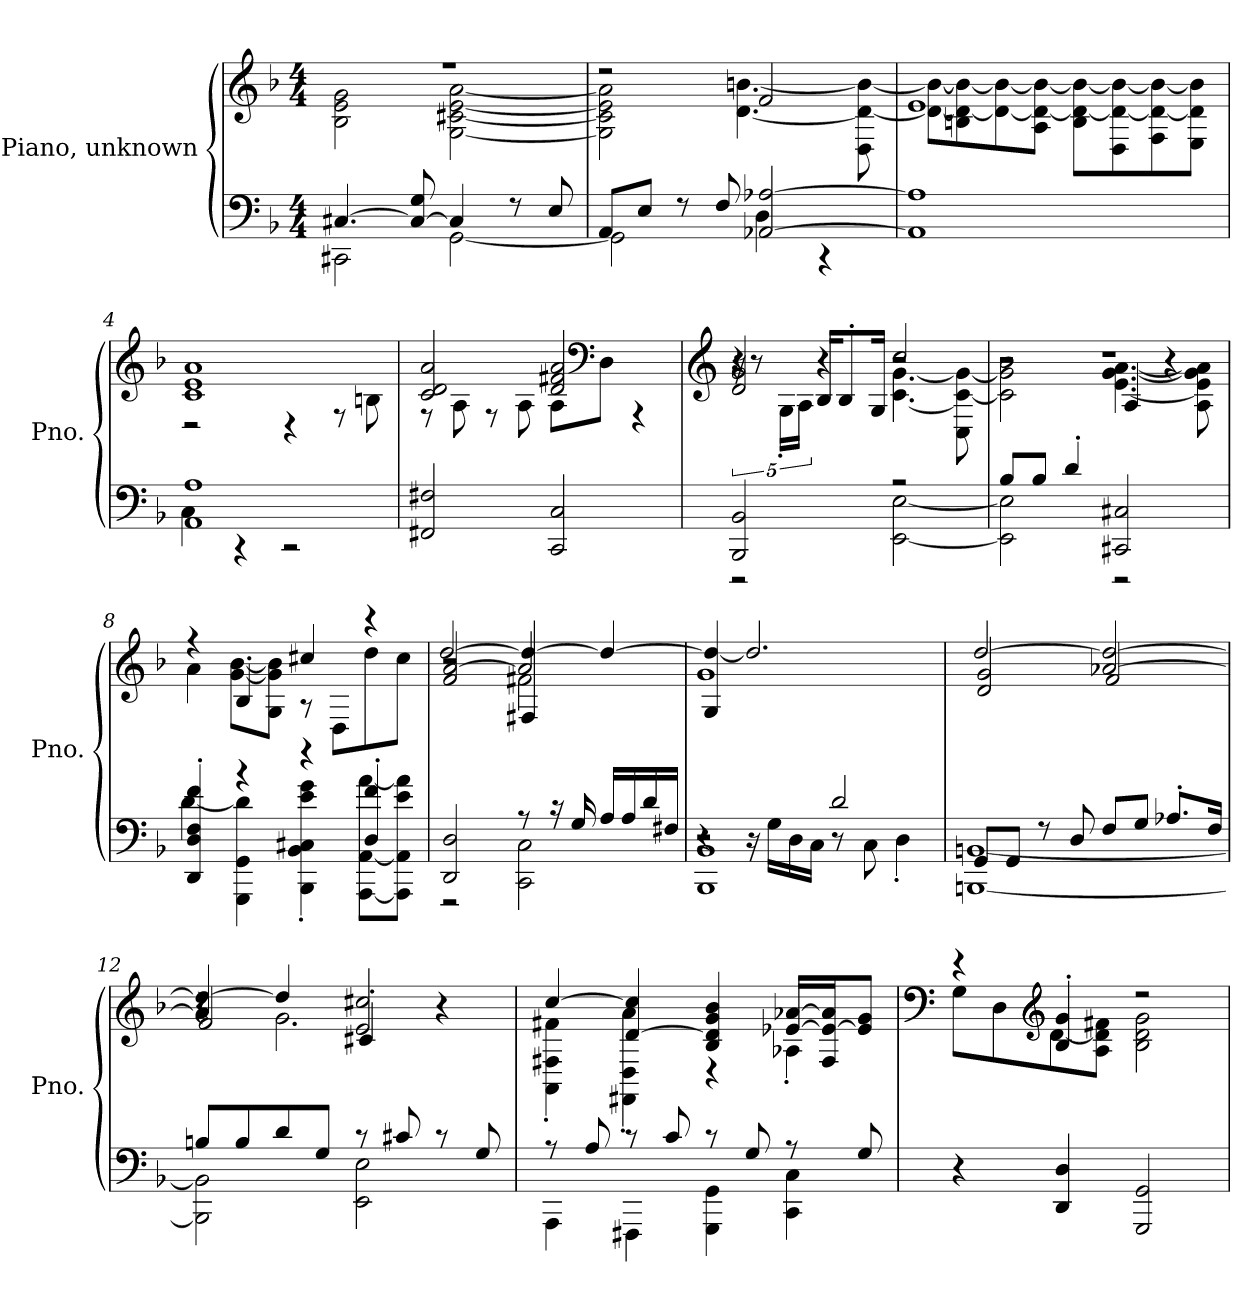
**kern	**kern
*part1	*part1
*staff2	*staff1
*I"Piano, unknown	*
*I'Pno.	*
*clefF4	*clefG2
*k[b-]	*k[b-]
*M4/4	*M4/4
*MM120	*MM120
=1	=1
*^	*^
[4.C#X/	2CC#X\	1r	2B-\ 2e\ 2g\
8C#/_ 8G/	.	.	.
4C#/]	[2GG\	.	[2G\ [2c#X\ [2e\ [2a\
8r	.	.	.
8E/	.	.	.
=2	=2	=2	=2
8AA/L	2GG\]	2r	2G\] 2c#\] 2e\] 2a\]
8E/J	.	.	.
8r	.	.	.
8F/	.	.	.
[2AA-X/ [2A-X/	4D\	2f/	[4.d\ [4.bn\
.	4r	.	.
.	.	.	8D\ 8d\_ 8b\_
*v	*v	*	*
=3	=3	=3
1AA-] 1A-]	1e	8d\_ 8b\_L
.	.	8Bn\ 8d\_ 8b\_
.	.	8d\_ 8b\_
.	.	8A\ 8d\_ 8b\_J
.	.	8B\ 8d\_ 8b\_L
.	.	8D\ 8d\_ 8b\_
.	.	8F\ 8d\_ 8b\_
.	.	8E\ 8d\] 8b\]J
=4	=4	=4
*^	*	*
1AA 1A	4C\	1c 1e 1a	2r
.	4r	.	.
.	2r	.	4r
.	.	.	8r
.	.	.	8Bn\
*v	*v	*	*
!!LO:LB:g=z	!!
=5	=5	=5
2FF#X/ 2F#X/	2c/ 2d/ 2a/	8r
.	.	8A\
.	.	8r
.	.	8A\
2CC/ 2C/	2d/ 2f#X/ 2a/	8A\L
*	*clefF4	*
.	.	8D\J
.	.	4r
*	*v	*v
=6	=6
*	*clefG2
*^	*^
*	*	*	*^
2BBB-/ 2BB-/	2r	2d/ 2g/	20r	4r
.	.	.	10r	.
.	.	.	20G'\LL	.
.	.	.	20A\JJ	.
.	.	.	4r	16B-/KL
.	.	.	.	8B-'/
.	.	.	.	16G/Jk
2r	[2EE\ [2E\	2cc/	[4.c\ [4.g\	2r
.	.	.	8C\ 8c\_ 8g\_	.
=7	=7	=7	=7	=7
8B-/L	2EE\] 2E\]	1r	2c\] 2g\] 2b-\	2r
8B-/J	.	.	.	.
4d'/	.	.	.	.
2CC#X/ 2C#X/	2r	.	[4.e\ [4.g\ [4.a\	4A/
.	.	.	.	4r
.	.	.	8A\ 8e\] 8g\] 8a\]	.
*	*	*	*v	*v
!!LO:LB:g=z
=8	=8	=8	=8
4DD/' 4D/' 4F/' 4f/'	[4d\	4r	4a\
4r	4GGG\ 4GG\ 4d\]	4B-'/	[8g\ [8b-\L
.	.	.	8G\ 8g\] 8b-\]J
4r	4BBB-\' 4BB-\' 4C#X\' 4e\' 4g\'	4cc#X/	8r
.	.	.	8D\L
4D/' 4f/'	[8AAA\ [8AA\ [8a\L	4r	8dd\
.	8AAA\] 8AA\] 8e\ 8a\]J	.	8cc#\J
=9	=9	=9	=9
*	*	*	*^
2DD/ 2D/	2r	2f/ [2a/	2r	[2dd/
8r	2CC\ 2C\	2a/]	2f#X\	4F#X/ 4dd/_
16r	.	.	.	.
16G/	.	.	.	.
16A/LL	.	.	.	4dd/_
16A/	.	.	.	.
16d/	.	.	.	.
16F#X/JJ	.	.	.	.
*	*	*	*v	*v
=10	=10	=10	=10
*	*^	*	*
2r	4r	1BBB- 1BB-	1g	4G/ 4dd/_
.	16r	.	.	2.dd/]
.	16G\LL	.	.	.
.	16D\	.	.	.
.	16C\JJ	.	.	.
2d/	8r	.	.	.
.	8C\	.	.	.
.	4D'\	.	.	.
*	*v	*v	*	*
=11	=11	=11	=11
8GG/L	[1BBBn [1BBn	[2dd/	2d/ 2g/
8GG/J	.	.	.
8r	.	.	.
8D/	.	.	.
8F/L	.	[2a-X/ 2dd/_	2f/
8G/J	.	.	.
8.A-X'/L	.	.	.
16F/Jk	.	.	.
!!LO:LB:g=z
=12	=12	=12	=12
*	*	*	*^
8Bn/L	2BBB\] 2BB\]	4a-/] 4dd/_	4r	2f/
8B/	.	.	.	.
8d/	.	4dd/]	2.g\	.
8G/J	.	.	.	.
8r	2EE\ 2E\	2e/ 2cc#X/	.	4c#X'/
8c#X/	.	.	.	.
8r	.	.	.	4r
8G/	.	.	.	.
*	*	*	*v	*v
=13	=13	=13	=13
8r	4AAA\	[4cc/	4AA\' 4F#X\' 4f#X\'
8A/	.	.	.
8r	4FFF#X\	[4d/ 4cc/]	4FF#X\' 4D\' 4a\'
8c/	.	.	.
8r	4GGG\ 4GG\	4B-/ 4d/] 4g/ 4b-/	4r
8G/	.	.	.
8r	4CC\ 4C\	[16e-X/ [16a-X/LL	4A-X'\
.	.	16F#/ 16e-/_ 16a-/]J	.
8G/	.	8e-/] 8g/J	.
*v	*v	*	*
=14	=14	=14
*	*clefF4	*
4r	4r	8G\L
.	.	8D\
*	*clefG2	*
4DD/ 4D/	4B-/' 4g/'	[8d\
.	.	8A\ 8d\] 8f#X\J
2GGG/ 2GG/	2r	2B-\ 2d\ 2g\
*	*v	*v
=	=
*-	*-
